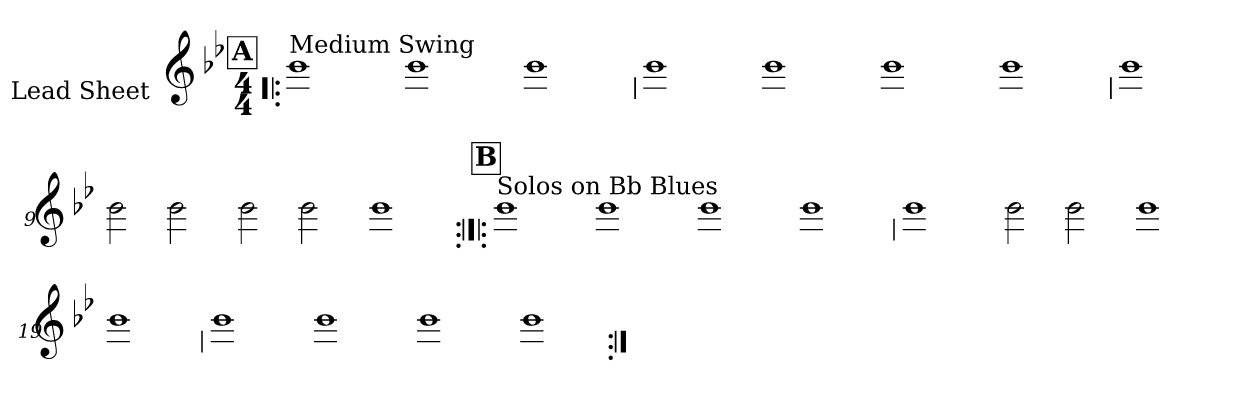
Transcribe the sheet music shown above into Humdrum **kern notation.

**kern
*part1
*staff1
*I"Lead Sheet
*stria0
*clefG2
*k[b-e-]
*B-:
*M4/4
!!LO:REH:place=s1:a:t=A
=1!|:
!LO:TX:a:t=Medium Swing
1b-
=2-
1b-
=3-
1b-
!!LO:LB:g=z
=4
1b-
=5-
1b-
=6-
1b-
=7-
1b-
!!LO:LB:g=z
=8
1b-
=9-
2b-
2b-
=10-
2b-
2b-
=11-
1b-
!!LO:LB:g=z
!!LO:REH:place=s1:a:t=B
=12:|!|:
!LO:TX:a:t=Solos on Bb Blues
1b-
=13-
1b-
=14-
1b-
=15-
1b-
!!LO:LB:g=z
=16
1b-
=17-
2b-
2b-
=18-
1b-
=19-
1b-
!!LO:LB:g=z
=20
1b-
=21-
1b-
=22-
1b-
=23-
1b-
=:|!
*-
